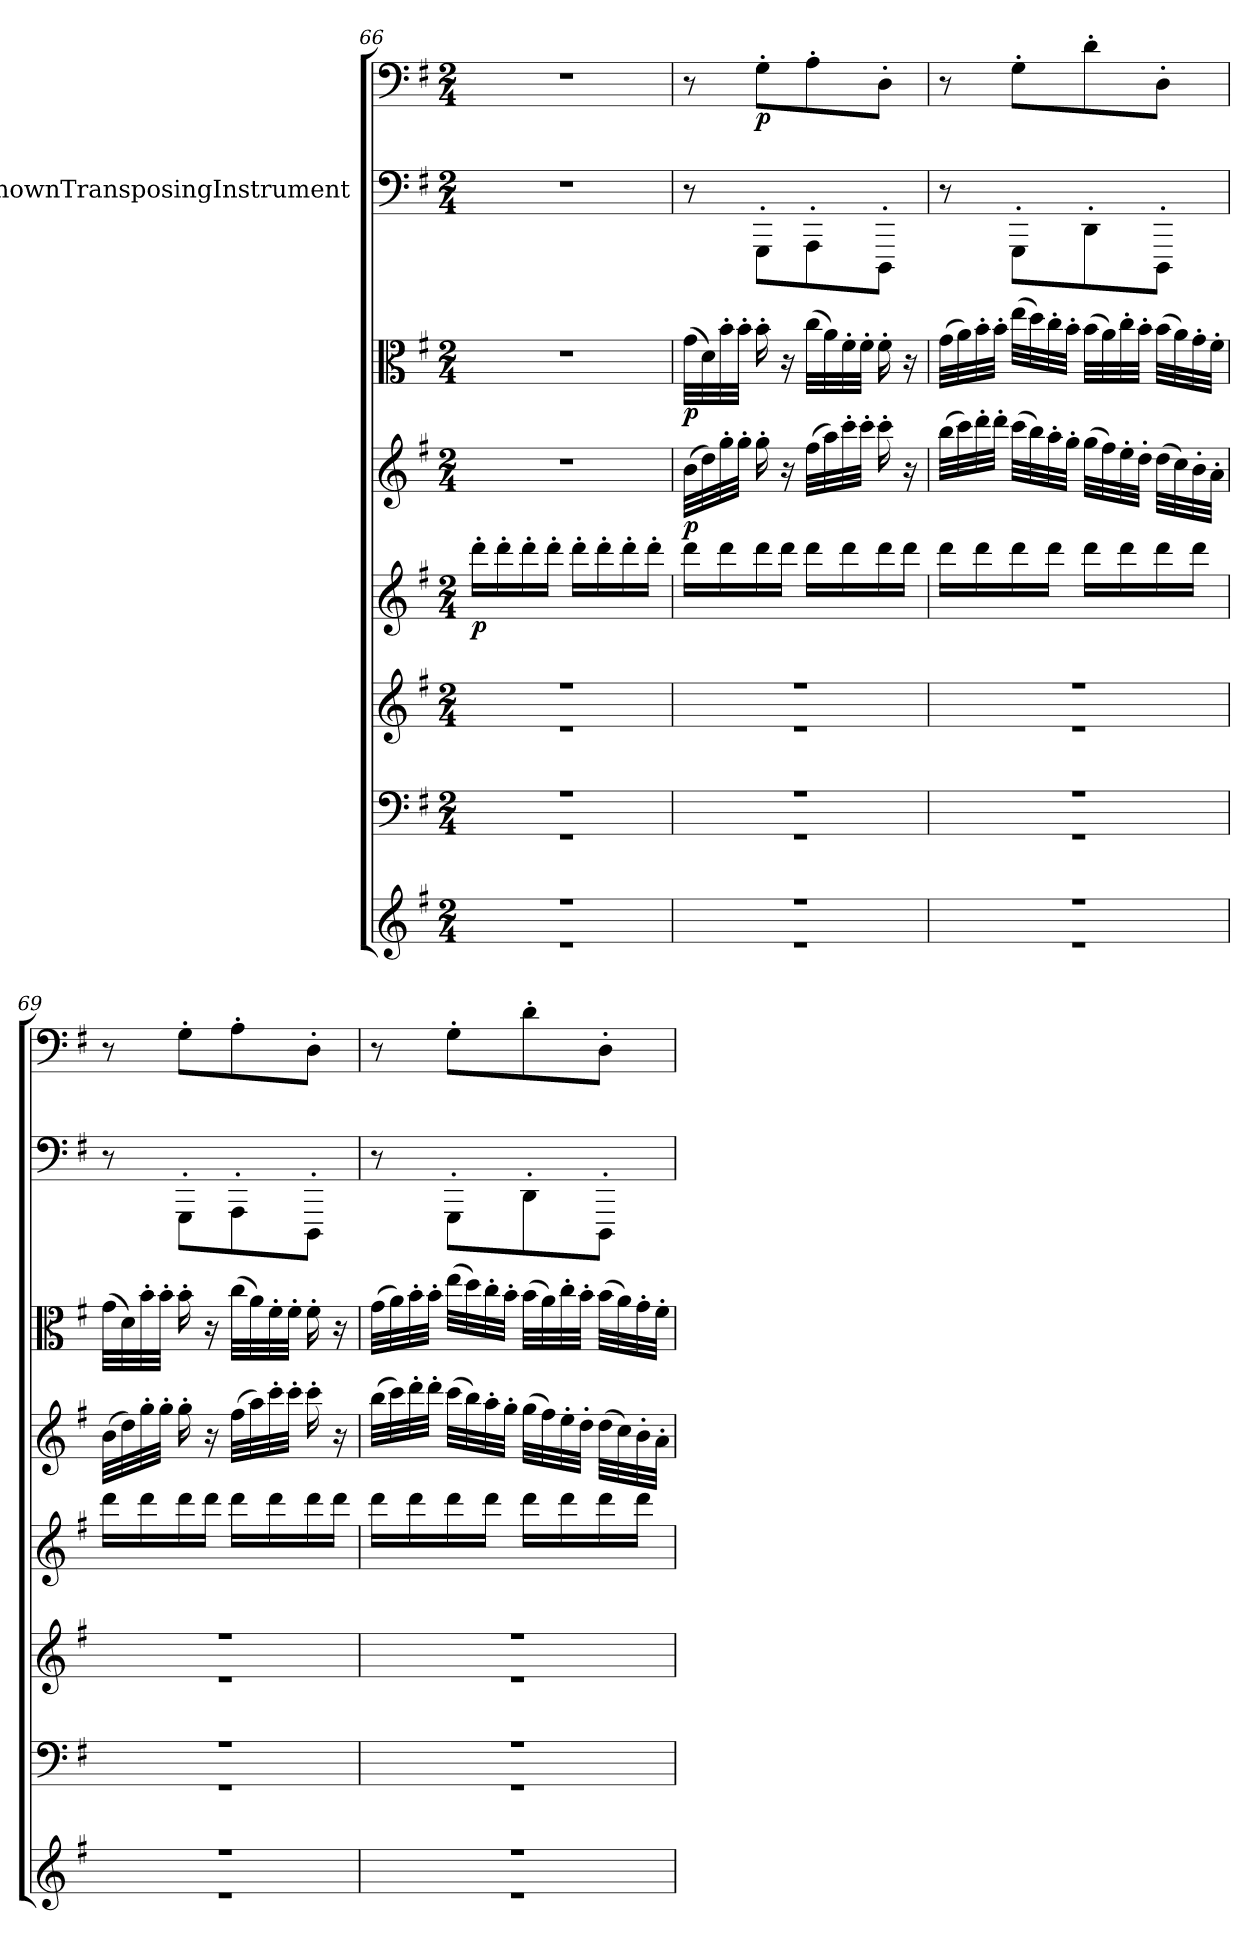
**kern	**kern	**kern	**kern	**dynam	**kern	**dynam	**kern	**dynam	**kern	**kern	**dynam
*part8	*part7	*part6	*part5	*part5	*part4	*part4	*part3	*part3	*part2	*part1	*part1
*staff8	*staff7	*staff6	*staff5	*staff5	*staff4	*staff4	*staff3	*staff3	*staff2	*staff1	*staff1
*	*	*	*	*	*	*	*	*	*I"UnknownTransposingInstrument	*	*
*clefG2	*clefF4	*clefG2	*clefG2	*	*clefG2	*	*clefC3	*	*clefF4	*clefF4	*
*	*	*	*	*	*	*	*	*	*ITrd-7c-12	*	*
*k[f#]	*k[f#]	*k[f#]	*k[f#]	*	*k[f#]	*	*k[f#]	*	*k[f#]	*k[f#]	*
*G:	*G:	*G:	*G:	*	*G:	*	*G:	*	*	*G:	*
*M2/4	*M2/4	*M2/4	*M2/4	*	*M2/4	*	*M2/4	*	*M2/4	*M2/4	*
=66	=66	=66	=66	=66	=66	=66	=66	=66	=66	=66	=66
*^	*^	*^	*	*	*	*	*	*	*	*	*
2r	2r	2r	2r	2r	2r	16ddd'\LL	p	2r	.	2r	.	2r	2r	.
.	.	.	.	.	.	16ddd'\	.	.	.	.	.	.	.	.
.	.	.	.	.	.	16ddd'\	.	.	.	.	.	.	.	.
.	.	.	.	.	.	16ddd'\JJ	.	.	.	.	.	.	.	.
.	.	.	.	.	.	16ddd'\LL	.	.	.	.	.	.	.	.
.	.	.	.	.	.	16ddd'\	.	.	.	.	.	.	.	.
.	.	.	.	.	.	16ddd'\	.	.	.	.	.	.	.	.
.	.	.	.	.	.	16ddd'\JJ	.	.	.	.	.	.	.	.
=67	=67	=67	=67	=67	=67	=67	=67	=67	=67	=67	=67	=67	=67	=67
2r	2r	2r	2r	2r	2r	16ddd\LL	.	(32b\LLL	p	(32g\LLL	p	8r	8r	.
.	.	.	.	.	.	.	.	32dd\)	.	32d\)	.	.	.	.
.	.	.	.	.	.	16ddd\	.	32gg'\	.	32b'\	.	.	.	.
.	.	.	.	.	.	.	.	32gg'\JJJ	.	32b'\JJJ	.	.	.	.
.	.	.	.	.	.	16ddd\	.	16gg'\	.	16b'\	.	8GG'\L	8G'\L	p
.	.	.	.	.	.	16ddd\JJ	.	16r	.	16r	.	.	.	.
.	.	.	.	.	.	16ddd\LL	.	(32ff#\LLL	.	(32cc\LLL	.	8AA'\	8A'\	.
.	.	.	.	.	.	.	.	32aa\)	.	32a\)	.	.	.	.
.	.	.	.	.	.	16ddd\	.	32ccc'\	.	32f#'\	.	.	.	.
.	.	.	.	.	.	.	.	32ccc'\JJJ	.	32f#'\JJJ	.	.	.	.
.	.	.	.	.	.	16ddd\	.	16ccc'\	.	16f#'\	.	8DD'\J	8D'\J	.
.	.	.	.	.	.	16ddd\JJ	.	16r	.	16r	.	.	.	.
=68	=68	=68	=68	=68	=68	=68	=68	=68	=68	=68	=68	=68	=68	=68
2r	2r	2r	2r	2r	2r	16ddd\LL	.	(32bb\LLL	.	(32g\LLL	.	8r	8r	.
.	.	.	.	.	.	.	.	32ccc\)	.	32a\)	.	.	.	.
.	.	.	.	.	.	16ddd\	.	32ddd'\	.	32b'\	.	.	.	.
.	.	.	.	.	.	.	.	32ddd'\JJJ	.	32b'\JJJ	.	.	.	.
.	.	.	.	.	.	16ddd\	.	(32ccc\LLL	.	(32ee\LLL	.	8GG'\L	8G'\L	.
.	.	.	.	.	.	.	.	32bb\)	.	32dd\)	.	.	.	.
.	.	.	.	.	.	16ddd\JJ	.	32aa'\	.	32cc'\	.	.	.	.
.	.	.	.	.	.	.	.	32gg'\JJJ	.	32b'\JJJ	.	.	.	.
.	.	.	.	.	.	16ddd\LL	.	(32gg\LLL	.	(32b\LLL	.	8D'\	8d'\	.
.	.	.	.	.	.	.	.	32ff#\)	.	32a\)	.	.	.	.
.	.	.	.	.	.	16ddd\	.	32ee'\	.	32cc'\	.	.	.	.
.	.	.	.	.	.	.	.	32dd'\JJJ	.	32b'\JJJ	.	.	.	.
.	.	.	.	.	.	16ddd\	.	(32dd\LLL	.	(32b\LLL	.	8DD'\J	8D'\J	.
.	.	.	.	.	.	.	.	32cc\)	.	32a\)	.	.	.	.
.	.	.	.	.	.	16ddd\JJ	.	32b'\	.	32g'\	.	.	.	.
.	.	.	.	.	.	.	.	32a'\JJJ	.	32f#'\JJJ	.	.	.	.
=69	=69	=69	=69	=69	=69	=69	=69	=69	=69	=69	=69	=69	=69	=69
2r	2r	2r	2r	2r	2r	16ddd\LL	.	(32b\LLL	.	(32g\LLL	.	8r	8r	.
.	.	.	.	.	.	.	.	32dd\)	.	32d\)	.	.	.	.
.	.	.	.	.	.	16ddd\	.	32gg'\	.	32b'\	.	.	.	.
.	.	.	.	.	.	.	.	32gg'\JJJ	.	32b'\JJJ	.	.	.	.
.	.	.	.	.	.	16ddd\	.	16gg'\	.	16b'\	.	8GG'\L	8G'\L	.
.	.	.	.	.	.	16ddd\JJ	.	16r	.	16r	.	.	.	.
.	.	.	.	.	.	16ddd\LL	.	(32ff#\LLL	.	(32cc\LLL	.	8AA'\	8A'\	.
.	.	.	.	.	.	.	.	32aa\)	.	32a\)	.	.	.	.
.	.	.	.	.	.	16ddd\	.	32ccc'\	.	32f#'\	.	.	.	.
.	.	.	.	.	.	.	.	32ccc'\JJJ	.	32f#'\JJJ	.	.	.	.
.	.	.	.	.	.	16ddd\	.	16ccc'\	.	16f#'\	.	8DD'\J	8D'\J	.
.	.	.	.	.	.	16ddd\JJ	.	16r	.	16r	.	.	.	.
=70	=70	=70	=70	=70	=70	=70	=70	=70	=70	=70	=70	=70	=70	=70
2r	2r	2r	2r	2r	2r	16ddd\LL	.	(32bb\LLL	.	(32g\LLL	.	8r	8r	.
.	.	.	.	.	.	.	.	32ccc\)	.	32a\)	.	.	.	.
.	.	.	.	.	.	16ddd\	.	32ddd'\	.	32b'\	.	.	.	.
.	.	.	.	.	.	.	.	32ddd'\JJJ	.	32b'\JJJ	.	.	.	.
.	.	.	.	.	.	16ddd\	.	(32ccc\LLL	.	(32ee\LLL	.	8GG'\L	8G'\L	.
.	.	.	.	.	.	.	.	32bb\)	.	32dd\)	.	.	.	.
.	.	.	.	.	.	16ddd\JJ	.	32aa'\	.	32cc'\	.	.	.	.
.	.	.	.	.	.	.	.	32gg'\JJJ	.	32b'\JJJ	.	.	.	.
.	.	.	.	.	.	16ddd\LL	.	(32gg\LLL	.	(32b\LLL	.	8D'\	8d'\	.
.	.	.	.	.	.	.	.	32ff#\)	.	32a\)	.	.	.	.
.	.	.	.	.	.	16ddd\	.	32ee'\	.	32cc'\	.	.	.	.
.	.	.	.	.	.	.	.	32dd'\JJJ	.	32b'\JJJ	.	.	.	.
.	.	.	.	.	.	16ddd\	.	(32dd\LLL	.	(32b\LLL	.	8DD'\J	8D'\J	.
.	.	.	.	.	.	.	.	32cc\)	.	32a\)	.	.	.	.
.	.	.	.	.	.	16ddd\JJ	.	32b'\	.	32g'\	.	.	.	.
.	.	.	.	.	.	.	.	32a'\JJJ	.	32f#'\JJJ	.	.	.	.
*v	*v	*	*	*v	*v	*	*	*	*	*	*	*	*	*
*	*v	*v	*	*	*	*	*	*	*	*	*	*
=	=	=	=	=	=	=	=	=	=	=	=
*-	*-	*-	*-	*-	*-	*-	*-	*-	*-	*-	*-
